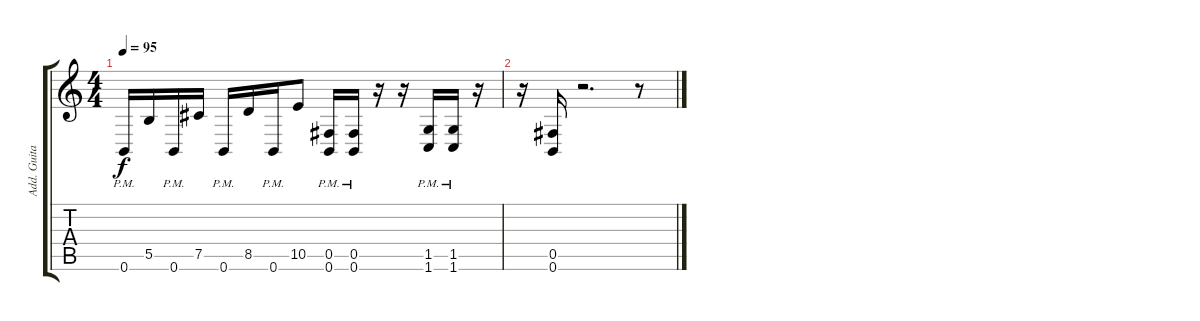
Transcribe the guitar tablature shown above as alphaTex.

\track ("Add. Guitar" "Add. Guita") {instrument distortionguitar}
\staff {score tabs}
\tuning (Db4 Ab3 E3 B2 Gb2 B1) {hide}
\ts (4 4)
\tempo 95
\clef g2
\ks c
0.6{pm}.16{dy f} 5.5.16 0.6{pm}.16 7.5.16 0.6{pm}.16 8.5.16 0.6{pm}.16 10.5.8 (0.5{pm} 0.6).16 (0.5{pm} 0.6{pm}).16 r.16 r.16 (1.5{pm} 1.6{pm}).16 (1.5{pm} 1.6{pm}).16 r.16 |
r.16 (0.5 0.6).16 r.2{d} r.8
